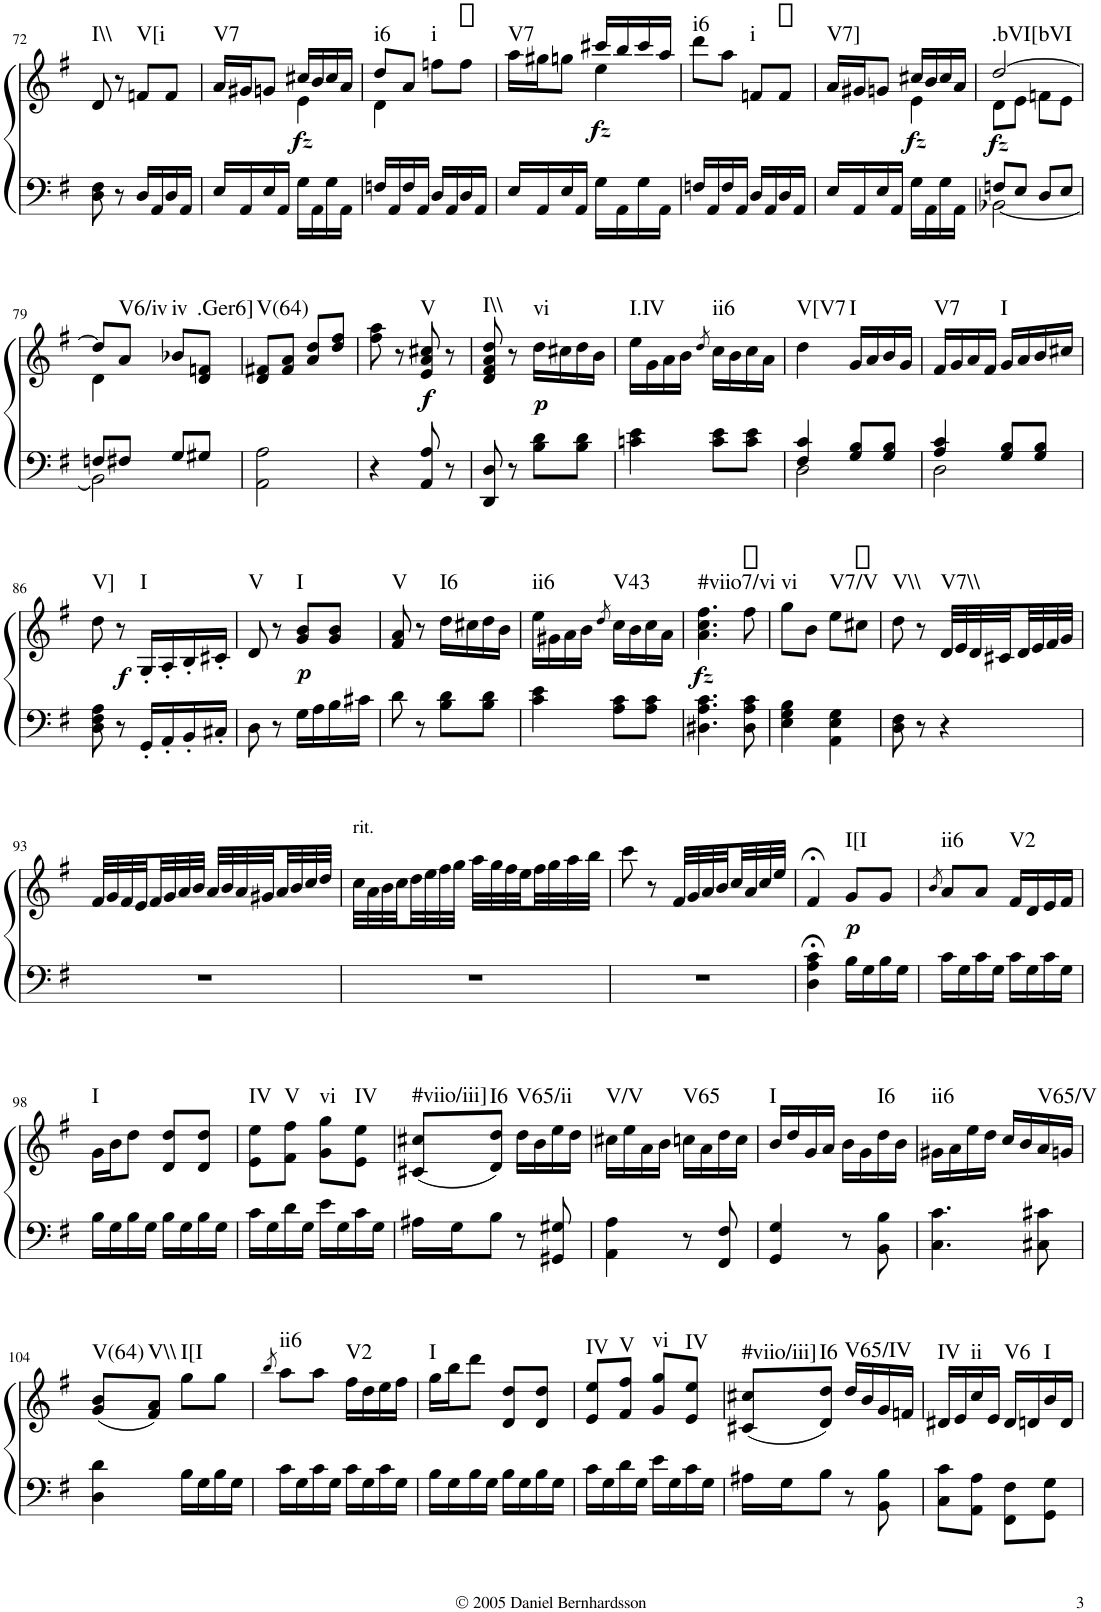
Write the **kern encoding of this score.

**kern	**kern	**dynam	**harte
*part1	*part1	*part1	*part1
*staff2	*staff1	*staff1/2	*
*I"Piano	*	*	*
*I'Pno.	*	*	*
!!LO:PB:g=z
*clefF4	*clefG2	*	*
*k[f#]	*k[f#]	*	*
*G:	*G:	*	*
*M2/4	*M2/4	*	*
=72	=72	=72	=72
!	!	!	!LO:H:kt=I\\
8D\ 8F#\	8d/	.	N
8r	8r	.	.
!	!	!	!LO:H:kt=V[i
16D/LL	8fn/L	.	N
16AA/	.	.	.
16D/	8f/J	.	.
16AA/JJ	.	.	.
=73	=73	=73	=73
*	*^	*	*
!	!	!	!	!LO:H:kt=V7
16E/LL	16a/LL	4ryy	.	N
16AA/	16g#X/J	.	.	.
16E/	8gn/J	.	.	.
16AA/JJ	.	.	.	.
!	!	!	!LO:DY:b	!
16G\LL	16cc#X/LL	4e\	fz	.
16AA\	16b/	.	.	.
16G\	16cc#/	.	.	.
16AA\JJ	16a/JJ	.	.	.
=74	=74	=74	=74	=74
!	!	!	!	!LO:H:kt=i6
16Fn/LL	8dd/L	4d\	.	N
16AA/	.	.	.	.
16F/	8a/J	.	.	.
16AA/JJ	.	.	.	.
!	!	!	!	!LO:H:kt=i
16D/LL	8ffn\L	4ryy	.	N
16AA/	.	.	.	.
16D/	8ff\J	.	.	.
16AA/JJ	.	.	.	.
=75	=75	=75	=75	=75
!	!	!	!	!LO:H:kt=V7
16E/LL	16aa\LL	4ryy	.	N
16AA/	16gg#X\J	.	.	.
16E/	8ggn\J	.	.	.
16AA/JJ	.	.	.	.
!	!	!	!LO:DY:b	!
16G\LL	16ccc#X/LL	4ee\	fz	.
16AA\	16bb/	.	.	.
16G\	16ccc#/	.	.	.
16AA\JJ	16aa/JJ	.	.	.
*	*v	*v	*	*
=76	=76	=76	=76
!	!	!	!LO:H:kt=i6
16Fn/LL	8ddd\L	.	N
16AA/	.	.	.
16F/	8aa\J	.	.
16AA/JJ	.	.	.
!	!	!	!LO:H:kt=i
16D/LL	8fn/L	.	N
16AA/	.	.	.
16D/	8f/J	.	.
16AA/JJ	.	.	.
=77	=77	=77	=77
*	*^	*	*
!	!	!	!	!LO:H:kt=V7]
16E/LL	16a/LL	4ryy	.	N
16AA/	16g#X/J	.	.	.
16E/	8gn/J	.	.	.
16AA/JJ	.	.	.	.
!	!	!	!LO:DY:b	!
16G\LL	16cc#X/LL	4e\	fz	.
16AA\	16b/	.	.	.
16G\	16cc#/	.	.	.
16AA\JJ	16a/JJ	.	.	.
=78	=78	=78	=78	=78
*^	*	*	*	*
!	!	!	!	!LO:DY:b	!LO:H:kt=.bVI[bVI
8Fn/L	[2BB-X\	[2dd/	8d\L	fz	N
8E/J	.	.	8e\J	.	.
8D/L	.	.	8fn\L	.	.
8E/J	.	.	8e\J	.	.
!!LO:LB:g=z	!!
=79	=79	=79	=79	=79	=79
8Fn/L	2BB-\]	8dd/L]	4d\	.	.
!	!	!	!	!	!LO:H:kt=V6/iv
8F#X/J	.	8a/J	.	.	N
!	!	!	!	!	!LO:H:kt=iv
8G/L	.	8b-X/L	4ryy	.	N
!	!	!	!	!	!LO:H:kt=.Ger6]
8G#X/J	.	8d/ 8fn/J	.	.	N
*v	*v	*	*	*	*
*	*v	*v	*	*
=80	=80	=80	=80
!	!	!	!LO:H:kt=V(64)
2AA\ 2A\	8d/ 8f#X/L	.	N
.	8f#/ 8a/J	.	.
.	8a/ 8dd/L	.	.
.	8dd/ 8ff#/J	.	.
=81	=81	=81	=81
4r	8ff#\ 8aa\	.	.
.	8r	.	.
!	!	!LO:DY:b	!LO:H:kt=V
8AA/ 8A/	8e/ 8a/ 8cc#X/	f	N
8r	8r	.	.
=82	=82	=82	=82
!	!	!	!LO:H:kt=I\\
8DD/ 8D/	8d/ 8f#/ 8a/ 8dd/	.	N
8r	8r	.	.
!	!	!LO:DY:b	!LO:H:kt=vi
8B\ 8d\L	16dd\LL	p	N
.	16cc#X\	.	.
8B\ 8d\J	16dd\	.	.
.	16b\JJ	.	.
=83	=83	=83	=83
!	!	!	!LO:H:kt=I.IV
4cn\ 4e\	16ee\LL	.	N
.	16g\	.	.
.	16a\	.	.
.	16b\JJ	.	.
.	8qdd/	.	.
!	!	!	!LO:H:kt=ii6
8c\ 8e\L	16cc\LL	.	N
.	16b\	.	.
8c\ 8e\J	16cc\	.	.
.	16a\JJ	.	.
=84	=84	=84	=84
*^	*	*	*
!	!	!	!	!LO:H:kt=V[V7
4F#/ 4c/	2D\	4dd\	.	N
!	!	!	!	!LO:H:kt=I
8G/ 8B/L	.	16g/LL	.	N
.	.	16a/	.	.
8G/ 8B/J	.	16b/	.	.
.	.	16g/JJ	.	.
=85	=85	=85	=85	=85
!	!	!	!	!LO:H:kt=V7
4A/ 4c/	2D\	16f#/LL	.	N
.	.	16g/	.	.
.	.	16a/	.	.
.	.	16f#/JJ	.	.
!	!	!	!	!LO:H:kt=I
8G/ 8B/L	.	16g/LL	.	N
.	.	16a/	.	.
8G/ 8B/J	.	16b/	.	.
.	.	16cc#X/JJ	.	.
*v	*v	*	*	*
!!LO:LB:g=z
=86	=86	=86	=86
!	!	!	!LO:H:kt=V]
8D\ 8F#\ 8A\	8dd\	.	N
!	!	!LO:DY:b	!
8r	8r	f	.
!	!	!	!LO:H:kt=I
16GG'/LL	16G'/LL	.	N
16AA'/	16A'/	.	.
16BB'/	16B'/	.	.
16C#X'/JJ	16c#X'/JJ	.	.
=87	=87	=87	=87
!	!	!	!LO:H:kt=V
8D\	8d/	.	N
8r	8r	.	.
!	!	!LO:DY:b	!LO:H:kt=I
16G\LL	8g/ 8b/L	p	N
16A\	.	.	.
16B\	8g/ 8b/J	.	.
16c#X\JJ	.	.	.
=88	=88	=88	=88
!	!	!	!LO:H:kt=V
8d\	8f#/ 8a/	.	N
8r	8r	.	.
!	!	!	!LO:H:kt=I6
8B\ 8d\L	16dd\LL	.	N
.	16cc#X\	.	.
8B\ 8d\J	16dd\	.	.
.	16b\JJ	.	.
=89	=89	=89	=89
!	!	!	!LO:H:kt=ii6
4c\ 4e\	16ee\LL	.	N
.	16g#X\	.	.
.	16a\	.	.
.	16b\JJ	.	.
.	8qdd/	.	.
!	!	!	!LO:H:kt=V43
8A\ 8c\L	16cc\LL	.	N
.	16b\	.	.
8A\ 8c\J	16cc\	.	.
.	16a\JJ	.	.
=90	=90	=90	=90
!	!	!LO:DY:b	!LO:H:kt=#viio7/vi
4.D#X\ 4.A\ 4.c\	4.a\ 4.cc\ 4.ff#\	fz	N
8D#\ 8A\ 8c\	8ff#\	.	.
=91	=91	=91	=91
!	!	!	!LO:H:kt=vi
4E\ 4G\ 4B\	8gg\L	.	N
.	8b\J	.	.
!	!	!	!LO:H:kt=V7/V
4AA\ 4E\ 4G\	8ee\L	.	N
.	8cc#X\J	.	.
=92	=92	=92	=92
!	!	!	!LO:H:kt=V\\
8D\ 8F#\	8dd\	.	N
8r	8r	.	.
!	!	!	!LO:H:kt=V7\\
4r	32d/LLL	.	N
.	32e/	.	.
.	32d/	.	.
.	32c#X/	.	.
.	32d/	.	.
.	32e/	.	.
.	32f#/	.	.
.	32g/JJJ	.	.
!!LO:LB:g=z
=93	=93	=93	=93
2r	32f#/LLL	.	.
.	32g/	.	.
.	32f#/	.	.
.	32e/	.	.
.	32f#/	.	.
.	32g/	.	.
.	32a/	.	.
.	32b/JJJ	.	.
.	32a/LLL	.	.
.	32b/	.	.
.	32a/	.	.
.	32g#X/	.	.
.	32a/	.	.
.	32b/	.	.
.	32cc/	.	.
.	32dd/JJJ	.	.
=94	=94	=94	=94
!	!LO:TX:a:t=rit.	!	!
2r	32cc\LLL	.	.
.	32a\	.	.
.	32b\	.	.
.	32cc\	.	.
.	32dd\	.	.
.	32ee\	.	.
.	32ff#\	.	.
.	32gg\JJJ	.	.
.	32aa\LLL	.	.
.	32gg\	.	.
.	32ff#\	.	.
.	32ee\	.	.
.	32ff#\	.	.
.	32gg\	.	.
.	32aa\	.	.
.	32bb\JJJ	.	.
=95	=95	=95	=95
2r	8ccc\	.	.
.	8r	.	.
.	32f#/LLL	.	.
.	32g/	.	.
.	32a/	.	.
.	32b/	.	.
.	32cc/	.	.
.	32a/	.	.
.	32cc/	.	.
.	32ee/JJJ	.	.
=96	=96	=96	=96
4D\;< 4A\;< 4c\;<	4f#;</	.	.
!	!	!LO:DY:b	!LO:H:kt=I[I
16B\LL	8g/L	p	N
16G\	.	.	.
16B\	8g/J	.	.
16G\JJ	.	.	.
=97	=97	=97	=97
.	8qb/	.	.
!	!	!	!LO:H:kt=ii6
16c\LL	8a/L	.	N
16G\	.	.	.
16c\	8a/J	.	.
16G\JJ	.	.	.
!	!	!	!LO:H:kt=V2
16c\LL	16f#/LL	.	N
16G\	16d/	.	.
16c\	16e/	.	.
16G\JJ	16f#/JJ	.	.
!!LO:LB:g=z
=98	=98	=98	=98
!	!	!	!LO:H:kt=I
16B\LL	16g\LL	.	N
16G\	16b\J	.	.
16B\	8dd\J	.	.
16G\JJ	.	.	.
16B\LL	8d/ 8dd/L	.	.
16G\	.	.	.
16B\	8d/ 8dd/J	.	.
16G\JJ	.	.	.
=99	=99	=99	=99
!	!	!	!LO:H:kt=IV
16c\LL	8e\ 8ee\L	.	N
16G\	.	.	.
!	!	!	!LO:H:kt=V
16d\	8f#\ 8ff#\J	.	N
16G\JJ	.	.	.
!	!	!	!LO:H:kt=vi
16e\LL	8g\ 8gg\L	.	N
16G\	.	.	.
!	!	!	!LO:H:kt=IV
16c\	8e\ 8ee\J	.	N
16G\JJ	.	.	.
=100	=100	=100	=100
!	!	!	!LO:H:kt=#viio/iii]
16A#X\LL	(8c#X/ 8cc#X/L	.	N
16G\J	.	.	.
!	!	!	!LO:H:kt=I6
8B\J	8d/ 8dd/J)	.	N
!	!	!	!LO:H:kt=V65/ii
8r	16dd\LL	.	N
.	16b\	.	.
8GG#X/ 8G#X/	16ee\	.	.
.	16dd\JJ	.	.
=101	=101	=101	=101
!	!	!	!LO:H:kt=V/V
4AA\ 4A\	16cc#X\LL	.	N
.	16ee\	.	.
.	16a\	.	.
.	16b\JJ	.	.
!	!	!	!LO:H:kt=V65
8r	16ccn\LL	.	N
.	16a\	.	.
8FF#/ 8F#/	16dd\	.	.
.	16cc\JJ	.	.
=102	=102	=102	=102
!	!	!	!LO:H:kt=I
4GG/ 4G/	16b/LL	.	N
.	16dd/	.	.
.	16g/	.	.
.	16a/JJ	.	.
8r	16b\LL	.	.
.	16g\	.	.
!	!	!	!LO:H:kt=I6
8BB\ 8B\	16dd\	.	N
.	16b\JJ	.	.
=103	=103	=103	=103
!	!	!	!LO:H:kt=ii6
4.C\ 4.c\	16g#X\LL	.	N
.	16a\	.	.
.	16ee\	.	.
.	16dd\JJ	.	.
.	16cc/LL	.	.
.	16b/	.	.
!	!	!	!LO:H:kt=V65/V
8C#X\ 8c#X\	16a/	.	N
.	16gn/JJ	.	.
!!LO:LB:g=z
=104	=104	=104	=104
!	!	!	!LO:H:kt=V(64)
4D\ 4d\	(8g/ 8b/L	.	N
!	!	!	!LO:H:kt=V\\
.	8f#/ 8a/J)	.	N
!	!	!	!LO:H:kt=I[I
16B\LL	8gg\L	.	N
16G\	.	.	.
16B\	8gg\J	.	.
16G\JJ	.	.	.
=105	=105	=105	=105
.	8qbb/	.	.
!	!	!	!LO:H:kt=ii6
16c\LL	8aa\L	.	N
16G\	.	.	.
16c\	8aa\J	.	.
16G\JJ	.	.	.
!	!	!	!LO:H:kt=V2
16c\LL	16ff#\LL	.	N
16G\	16dd\	.	.
16c\	16ee\	.	.
16G\JJ	16ff#\JJ	.	.
=106	=106	=106	=106
!	!	!	!LO:H:kt=I
16B\LL	16gg\LL	.	N
16G\	16bb\J	.	.
16B\	8ddd\J	.	.
16G\JJ	.	.	.
16B\LL	8d/ 8dd/L	.	.
16G\	.	.	.
16B\	8d/ 8dd/J	.	.
16G\JJ	.	.	.
=107	=107	=107	=107
!	!	!	!LO:H:kt=IV
16c\LL	8e/ 8ee/L	.	N
16G\	.	.	.
!	!	!	!LO:H:kt=V
16d\	8f#/ 8ff#/J	.	N
16G\JJ	.	.	.
!	!	!	!LO:H:kt=vi
16e\LL	8g/ 8gg/L	.	N
16G\	.	.	.
!	!	!	!LO:H:kt=IV
16c\	8e/ 8ee/J	.	N
16G\JJ	.	.	.
=108	=108	=108	=108
!	!	!	!LO:H:kt=#viio/iii]
16A#X\LL	(8c#X/ 8cc#X/L	.	N
16G\J	.	.	.
!	!	!	!LO:H:kt=I6
8B\J	8d/ 8dd/J)	.	N
!	!	!	!LO:H:kt=V65/IV
8r	16dd/LL	.	N
.	16b/	.	.
8BB\ 8B\	16g/	.	.
.	16fn/JJ	.	.
=109	=109	=109	=109
!	!	!	!LO:H:kt=IV
8C\ 8c\L	16d#X/LL	.	N
.	16e/	.	.
!	!	!	!LO:H:kt=ii
8AA\ 8A\J	16cc/	.	N
.	16e/JJ	.	.
!	!	!	!LO:H:kt=V6
8FF#\ 8F#\L	16d#/LL	.	N
.	16dn/	.	.
!	!	!	!LO:H:kt=I
8GG\ 8G\J	16b/	.	N
.	16d/JJ	.	.
=	=	=	=
*-	*-	*-	*-
